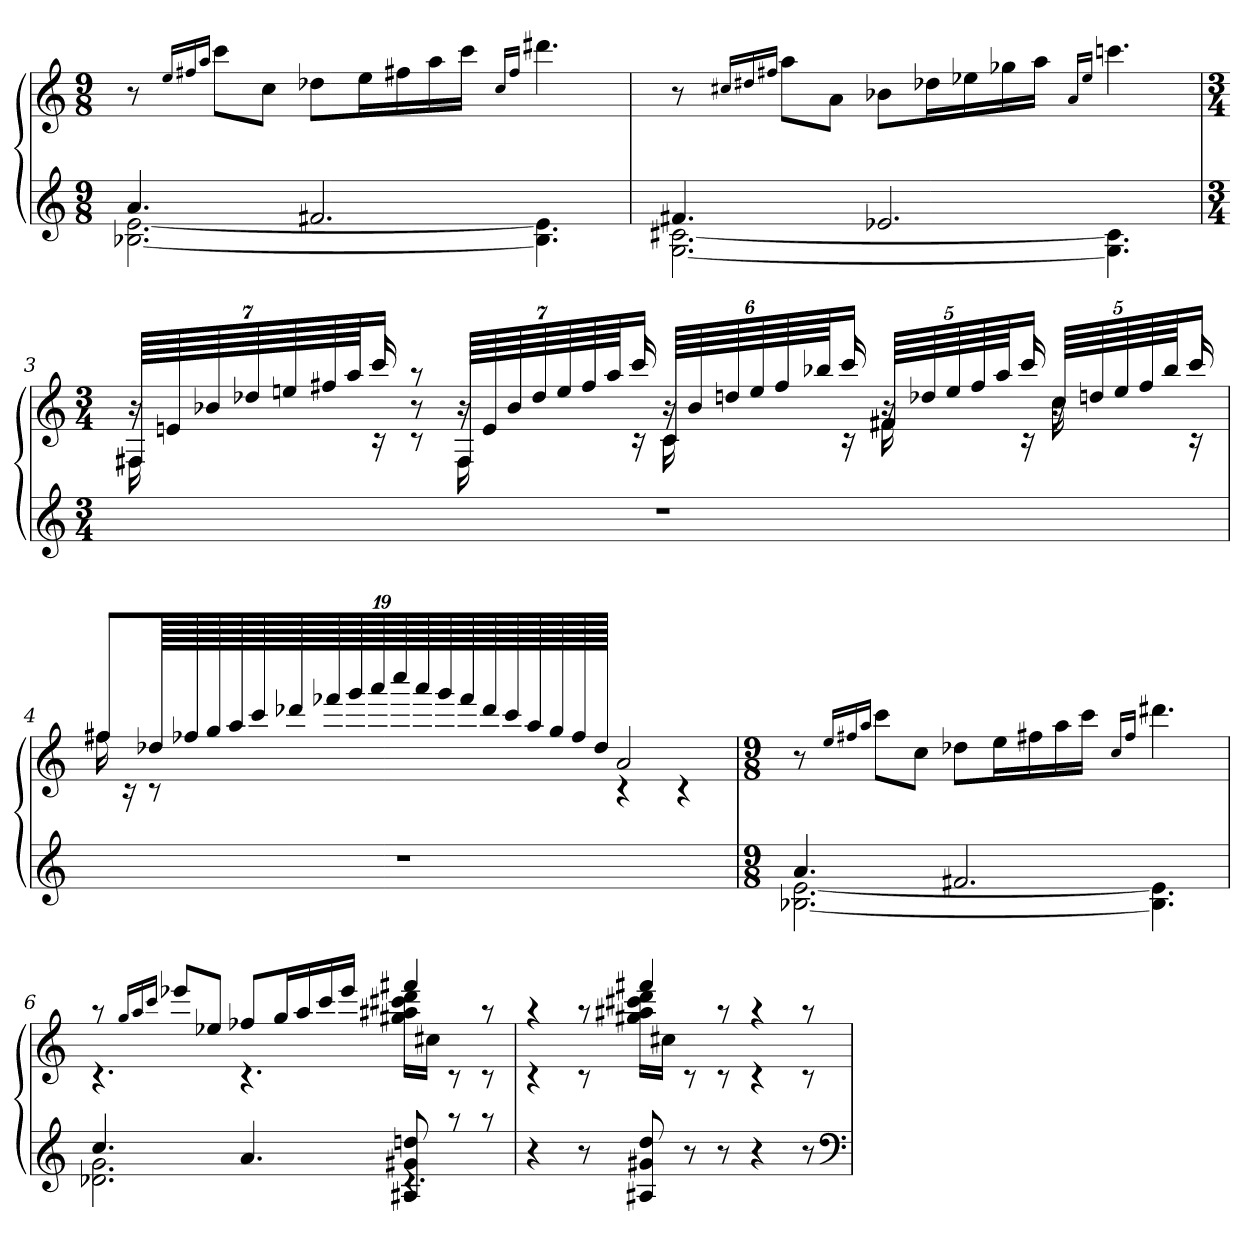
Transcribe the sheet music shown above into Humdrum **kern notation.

**kern	**kern
*part1	*part1
*staff2	*staff1
*clefG2	*clefG2
*k[]	*k[]
*M9/8	*M9/8
=1	=1
*^	*
4.a	[2.B-X [2.e	8r
.	.	16qqee/LL
.	.	16qqff#X/
.	.	16qqaa/JJ
.	.	8cccL
.	.	8ccJ
2.f#X	.	8dd-XL
.	.	16eeL
.	.	16ff#X
.	.	16aa
.	.	16cccJJ
.	.	16qqcc/LL
.	.	16qqff#/JJ
.	4.B-] 4.e]	4.ddd#X
=2	=2	=2
4.f#X	[2.G [2.c#X	8r
.	.	16qqcc#X/LL
.	.	16qqdd#X/
.	.	16qqff#X/JJ
.	.	8aaL
.	.	8aJ
2.e-X	.	8b-XL
.	.	16dd-XL
.	.	16ee-X
.	.	16gg-X
.	.	16aaJJ
.	.	16qqa/LL
.	.	16qqee-/JJ
.	4.G] 4.c#]	4.cccn
*v	*v	*
=3	=3
*M3/4	*M3/4
*	*^
*	*	*^
2.r	112F#XLLLL	16F#X	16r
.	112en	.	.
.	112b-X	.	.
.	112dd-X	.	.
.	112een	.	.
.	112ff#X	.	.
.	112aaJJ	.	.
.	16cccJJ	16rc	16ccc/
.	8raa	8rc	8r
.	112F#LLLL	16F#	16r
.	112e	.	.
.	112b-	.	.
.	112dd-	.	.
.	112ee	.	.
.	112ff#	.	.
.	112aaJJ	.	.
.	16cccJJ	16rc	16ccc/
.	96cLLLL	16c	16r
.	96b-	.	.
.	96ddn	.	.
.	96ee	.	.
.	96ff#	.	.
.	96bb-XJJ	.	.
.	16cccJJ	16rc	16ccc/
.	80f#XLLLL	16f#X	16r
.	80dd-X	.	.
.	80ee	.	.
.	80ff#	.	.
.	80aaJJ	.	.
.	16cccJJ	16rc	16ccc/
.	80ccLLLL	16cc	16r
.	80ddn	.	.
.	80ee	.	.
.	80ff#	.	.
.	80bb-JJ	.	.
.	16cccJJ	16rc	16ccc/
*	*	*v	*v
=4	=4	=4
2.r	8ff#XL	16ff#X
.	.	16rc
.	152dd-XLLLL	8rc
.	152ff-X	.
.	152gg	.
.	152aa	.
.	152ccc	.
.	152ddd-X	.
.	152fff-X	.
.	152ggg	.
.	152aaa	.
.	152cccc	.
.	152aaa	.
.	152ggg	.
.	152fff-	.
.	152ddd-	.
.	152ccc	.
.	152aa	.
.	152gg	.
.	152ff-	.
.	152dd-JJJJJ	.
.	2a	4rc
.	.	4rc
*	*v	*v
=5	=5
*M9/8	*M9/8
*^	*
4.a	[2.B-X [2.e	8r
.	.	16qqee/LL
.	.	16qqff#X/
.	.	16qqaa/JJ
.	.	8cccL
.	.	8ccJ
2.f#X	.	8dd-XL
.	.	16eeL
.	.	16ff#X
.	.	16aa
.	.	16cccJJ
.	.	16qqcc/LL
.	.	16qqff#/JJ
.	4.B-] 4.e]	4.ddd#X
=6	=6	=6
*	*	*^
4.cc	2.d-X 2.g	8raa	4.rc
.	.	16qqgg/LL	.
.	.	16qqaa/	.
.	.	16qqccc/JJ	.
.	.	8eee-XL	.
.	.	8ee-XJ	.
4.a	.	8ff-XL	4.rc
.	.	16ggL	.
.	.	16aa	.
.	.	16ccc	.
.	.	16eee-JJ	.
8A#X 8g#X 8ddn	4.rc	4fff#X	16gg#X 16aa#X 16ccc#X 16dddLL
.	.	.	16cc#XJJ
8raa	.	.	8rc
8raa	.	8raa	8rc
*v	*v	*	*
=7	=7	=7
4r	4raa	4rc
8r	8raa	8rc
8A#X 8g#X 8dd	4fff#X	16gg#X 16aa#X 16ccc#X 16dddLL
.	.	16cc#XJJ
8r	.	8rc
8r	8raa	8rc
4r	4raa	4rc
8r	8raa	8rc
*	*v	*v
*clefF4	*
=	=
*-	*-
